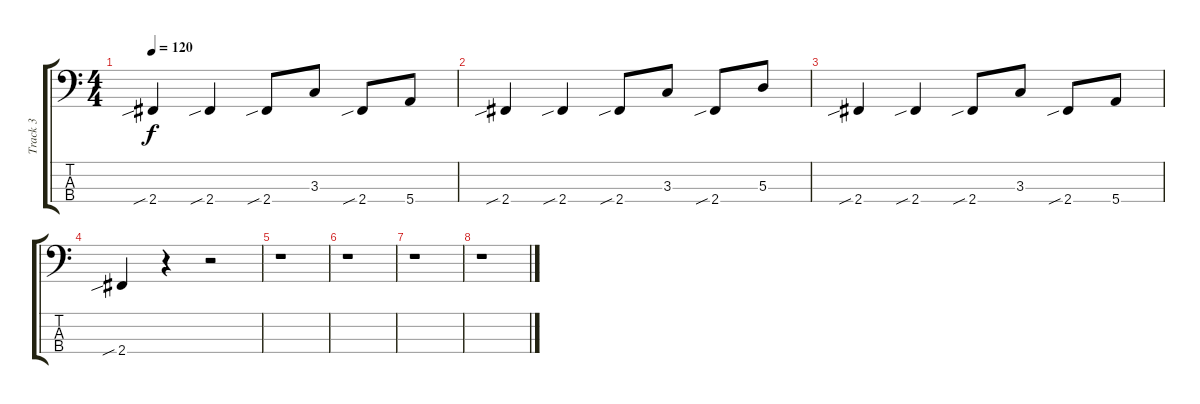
\track ("Track 3" "Track 3") {instrument electricbassfinger}
\staff {score tabs}
\tuning (G2 D2 A1 E1) {hide}
\ts (4 4)
\tempo 120
\clef f4
\ks c
2.4{sib}.4{dy f} 2.4{sib}.4 2.4{sib}.8 3.3.8 2.4{sib}.8 5.4.8 |
2.4{sib}.4 2.4{sib}.4 2.4{sib}.8 3.3.8 2.4{sib}.8 5.3.8 |
2.4{sib}.4 2.4{sib}.4 2.4{sib}.8 3.3.8 2.4{sib}.8 5.4.8 |
2.4{sib}.4 r.4 r.2 |
r.1 |
r.1 |
r.1 |
r.1
